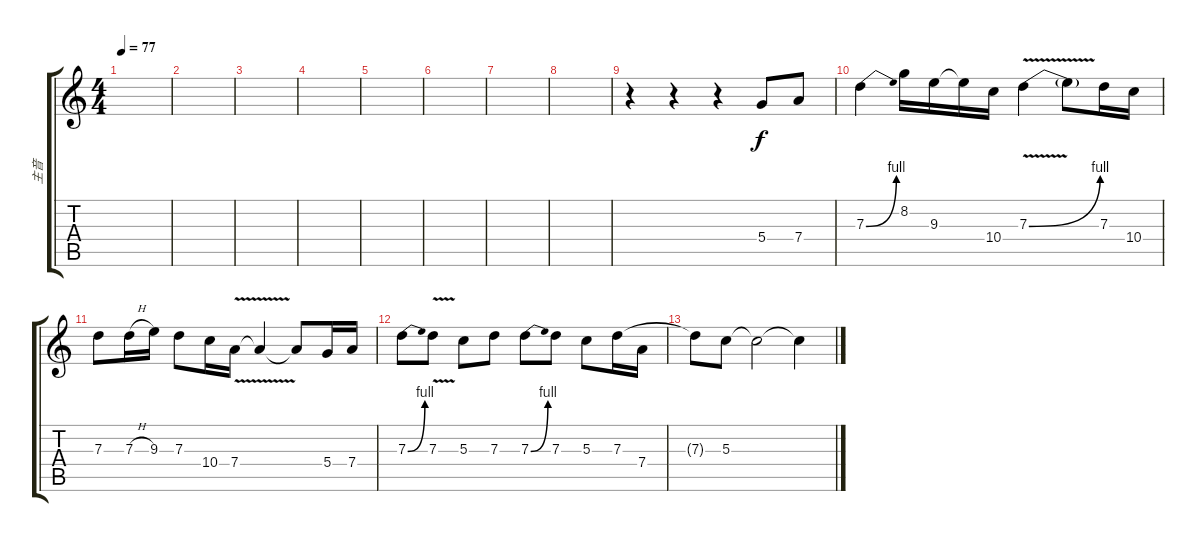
\track ("主音" "主音") {instrument electricguitarjazz}
\staff {score tabs}
\tuning (E4 B3 G3 D3 A2 E2) {hide}
\ts (4 4)
\tempo 77
\clef g2
\ks c
|
|
|
|
|
|
|
|
r.4 r.4 r.4 5.4.8 7.4.8 |
7.3{be (bend 0 0 60 4)}.4 8.2.16 9.3.16 9.3{t}.16 10.4.16 7.3{be (bend 0 0 60 4) v}.4 7.3{t}.8 7.3.16 10.4.16 |
7.3.8 7.3{h}.16 9.3.16 7.3.8 10.4.16 7.4{v}.16 7.4{t}.4 7.4{t}.8 5.4.16 7.4.16 |
7.3{be (bend 0 0 60 4)}.8 7.3{v}.8 5.3.8 7.3.8 7.3{be (bend 0 0 60 4)}.8 7.3.8 5.3.8 7.3.16 7.4.16 |
7.3{t}.8 5.3.8 5.3{t}.2 5.3{t}.4
